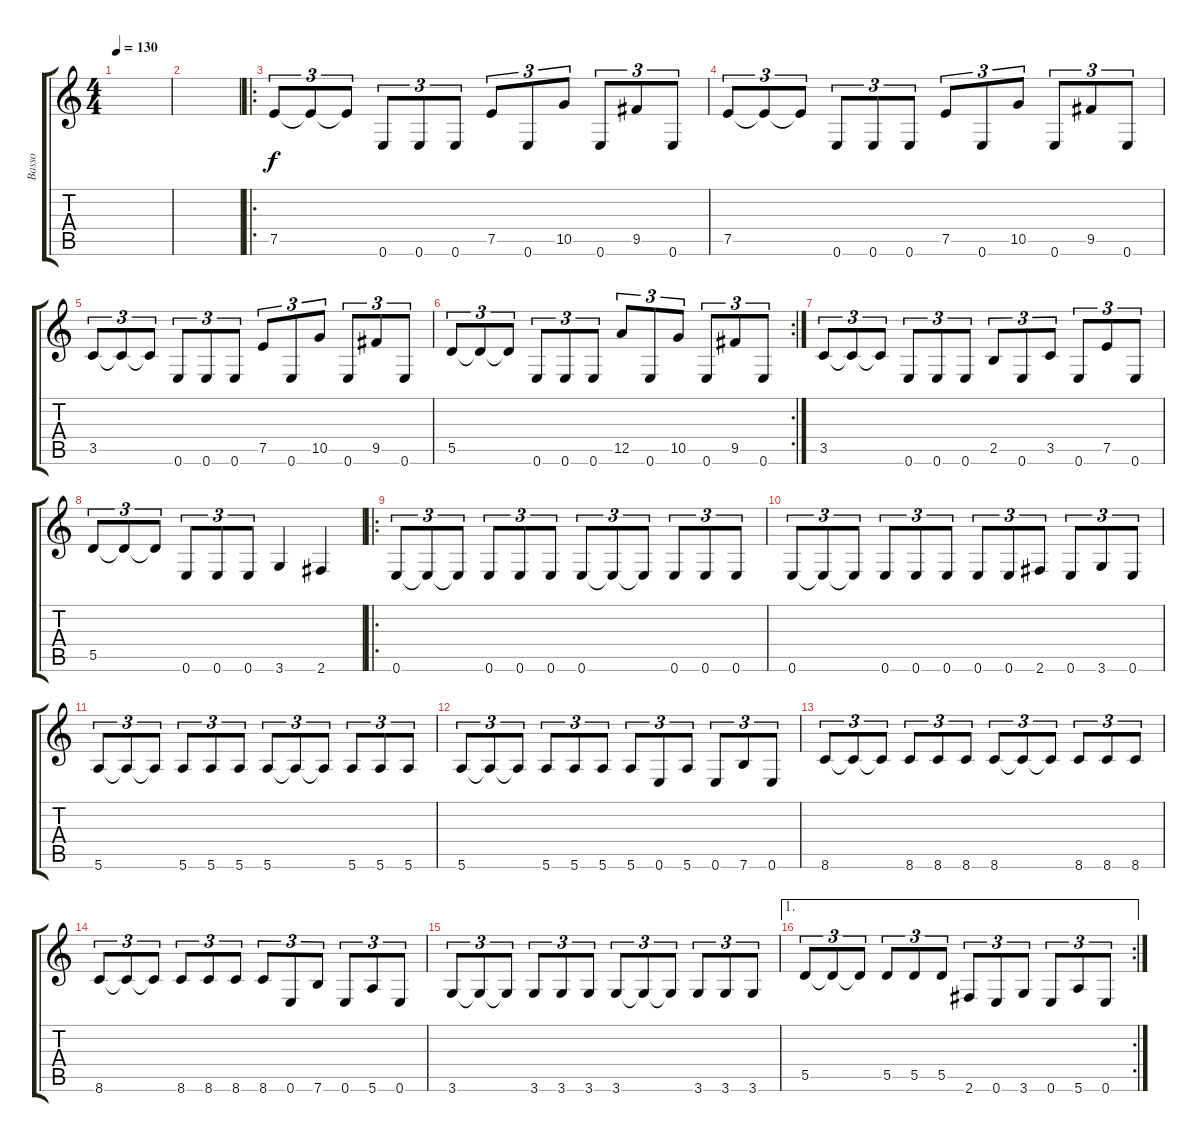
\track ("Basso" "Basso") {instrument electricbasspick}
\staff {score tabs}
\tuning (E4 B3 G3 D3 A2 E2) {hide}
\ts (4 4)
\tempo 130
\clef g2
\ks c
|
|
\ro
7.5.8{tu (3 2)} 7.5{t}.8{tu (3 2)} 7.5{t}.8{tu (3 2)} 0.6.8{tu (3 2)} 0.6.8{tu (3 2)} 0.6.8{tu (3 2)} 7.5.8{tu (3 2)} 0.6.8{tu (3 2)} 10.5.8{tu (3 2)} 0.6.8{tu (3 2)} 9.5.8{tu (3 2)} 0.6.8{tu (3 2)} |
7.5.8{tu (3 2)} 7.5{t}.8{tu (3 2)} 7.5{t}.8{tu (3 2)} 0.6.8{tu (3 2)} 0.6.8{tu (3 2)} 0.6.8{tu (3 2)} 7.5.8{tu (3 2)} 0.6.8{tu (3 2)} 10.5.8{tu (3 2)} 0.6.8{tu (3 2)} 9.5.8{tu (3 2)} 0.6.8{tu (3 2)} |
3.5.8{tu (3 2)} 3.5{t}.8{tu (3 2)} 3.5{t}.8{tu (3 2)} 0.6.8{tu (3 2)} 0.6.8{tu (3 2)} 0.6.8{tu (3 2)} 7.5.8{tu (3 2)} 0.6.8{tu (3 2)} 10.5.8{tu (3 2)} 0.6.8{tu (3 2)} 9.5.8{tu (3 2)} 0.6.8{tu (3 2)} |
\rc 2
5.5.8{tu (3 2)} 5.5{t}.8{tu (3 2)} 5.5{t}.8{tu (3 2)} 0.6.8{tu (3 2)} 0.6.8{tu (3 2)} 0.6.8{tu (3 2)} 12.5.8{tu (3 2)} 0.6.8{tu (3 2)} 10.5.8{tu (3 2)} 0.6.8{tu (3 2)} 9.5.8{tu (3 2)} 0.6.8{tu (3 2)} |
3.5.8{tu (3 2)} 3.5{t}.8{tu (3 2)} 3.5{t}.8{tu (3 2)} 0.6.8{tu (3 2)} 0.6.8{tu (3 2)} 0.6.8{tu (3 2)} 2.5.8{tu (3 2)} 0.6.8{tu (3 2)} 3.5.8{tu (3 2)} 0.6.8{tu (3 2)} 7.5.8{tu (3 2)} 0.6.8{tu (3 2)} |
5.5.8{tu (3 2)} 5.5{t}.8{tu (3 2)} 5.5{t}.8{tu (3 2)} 0.6.8{tu (3 2)} 0.6.8{tu (3 2)} 0.6.8{tu (3 2)} 3.6.4 2.6.4 |
\ro
0.6.8{tu (3 2)} 0.6{t}.8{tu (3 2)} 0.6{t}.8{tu (3 2)} 0.6.8{tu (3 2)} 0.6.8{tu (3 2)} 0.6.8{tu (3 2)} 0.6.8{tu (3 2)} 0.6{t}.8{tu (3 2)} 0.6{t}.8{tu (3 2)} 0.6.8{tu (3 2)} 0.6.8{tu (3 2)} 0.6.8{tu (3 2)} |
0.6.8{tu (3 2)} 0.6{t}.8{tu (3 2)} 0.6{t}.8{tu (3 2)} 0.6.8{tu (3 2)} 0.6.8{tu (3 2)} 0.6.8{tu (3 2)} 0.6.8{tu (3 2)} 0.6.8{tu (3 2)} 2.6.8{tu (3 2)} 0.6.8{tu (3 2)} 3.6.8{tu (3 2)} 0.6.8{tu (3 2)} |
5.6.8{tu (3 2)} 5.6{t}.8{tu (3 2)} 5.6{t}.8{tu (3 2)} 5.6.8{tu (3 2)} 5.6.8{tu (3 2)} 5.6.8{tu (3 2)} 5.6.8{tu (3 2)} 5.6{t}.8{tu (3 2)} 5.6{t}.8{tu (3 2)} 5.6.8{tu (3 2)} 5.6.8{tu (3 2)} 5.6.8{tu (3 2)} |
5.6.8{tu (3 2)} 5.6{t}.8{tu (3 2)} 5.6{t}.8{tu (3 2)} 5.6.8{tu (3 2)} 5.6.8{tu (3 2)} 5.6.8{tu (3 2)} 5.6.8{tu (3 2)} 0.6.8{tu (3 2)} 5.6.8{tu (3 2)} 0.6.8{tu (3 2)} 7.6.8{tu (3 2)} 0.6.8{tu (3 2)} |
8.6.8{tu (3 2)} 8.6{t}.8{tu (3 2)} 8.6{t}.8{tu (3 2)} 8.6.8{tu (3 2)} 8.6.8{tu (3 2)} 8.6.8{tu (3 2)} 8.6.8{tu (3 2)} 8.6{t}.8{tu (3 2)} 8.6{t}.8{tu (3 2)} 8.6.8{tu (3 2)} 8.6.8{tu (3 2)} 8.6.8{tu (3 2)} |
8.6.8{tu (3 2)} 8.6{t}.8{tu (3 2)} 8.6{t}.8{tu (3 2)} 8.6.8{tu (3 2)} 8.6.8{tu (3 2)} 8.6.8{tu (3 2)} 8.6.8{tu (3 2)} 0.6.8{tu (3 2)} 7.6.8{tu (3 2)} 0.6.8{tu (3 2)} 5.6.8{tu (3 2)} 0.6.8{tu (3 2)} |
3.6.8{tu (3 2)} 3.6{t}.8{tu (3 2)} 3.6{t}.8{tu (3 2)} 3.6.8{tu (3 2)} 3.6.8{tu (3 2)} 3.6.8{tu (3 2)} 3.6.8{tu (3 2)} 3.6{t}.8{tu (3 2)} 3.6{t}.8{tu (3 2)} 3.6.8{tu (3 2)} 3.6.8{tu (3 2)} 3.6.8{tu (3 2)} |
\ae 1
\rc 2
5.5.8{tu (3 2)} 5.5{t}.8{tu (3 2)} 5.5{t}.8{tu (3 2)} 5.5.8{tu (3 2)} 5.5.8{tu (3 2)} 5.5.8{tu (3 2)} 2.6.8{tu (3 2)} 0.6.8{tu (3 2)} 3.6.8{tu (3 2)} 0.6.8{tu (3 2)} 5.6.8{tu (3 2)} 0.6.8{tu (3 2)}
